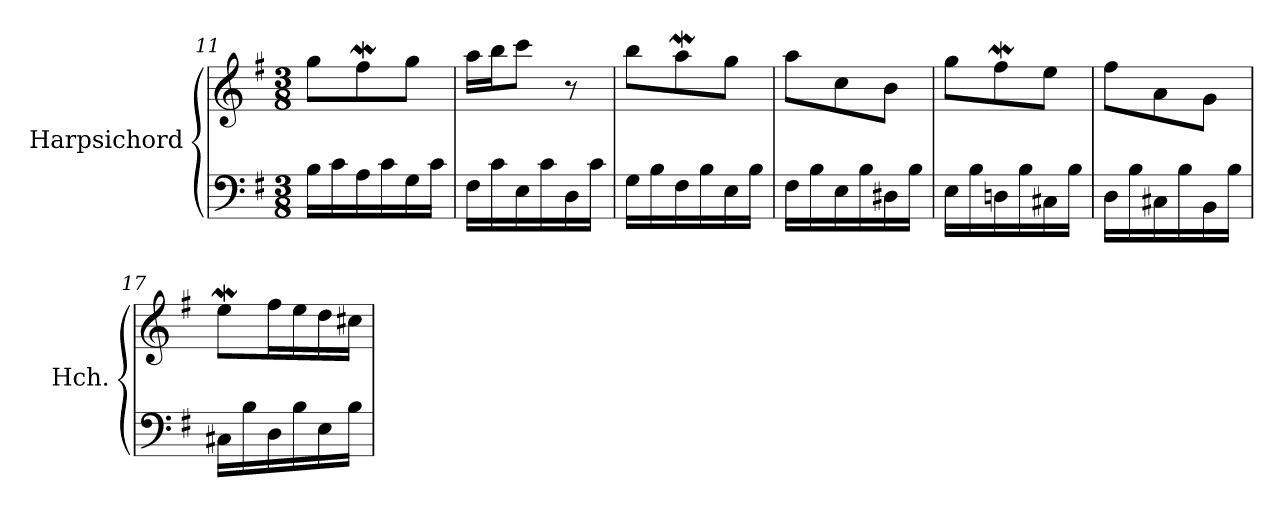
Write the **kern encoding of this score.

**kern	**kern
*part1	*part1
*staff2	*staff1
*I"Harpsichord	*
*I'Hch.	*
*clefF4	*clefG2
*k[f#]	*k[f#]
*M3/8	*M3/8
=11	=11
16B\LL	8gg\L
16c\	.
16A\	8ff#W\
16c\	.
16G\	8gg\J
16c\JJ	.
=12	=12
16F#\LL	16aa\LL
16c\	16bb\J
16E\	8ccc\J
16c\	.
16D\	8r
16c\JJ	.
=13	=13
16G\LL	8bb\L
16B\	.
16F#\	8aaW\
16B\	.
16E\	8gg\J
16B\JJ	.
=14	=14
16F#\LL	8aa\L
16B\	.
16E\	8cc\
16B\	.
16D#X\	8b\J
16B\JJ	.
=15	=15
16E\LL	8gg\L
16B\	.
16Dn\	8ff#W\
16B\	.
16C#X\	8ee\J
16B\JJ	.
=16	=16
16D\LL	8ff#\L
16B\	.
16C#X\	8a\
16B\	.
16BB\	8g\J
16B\JJ	.
=17	=17
16C#X\LL	8eeW\L
16B\	.
16D\	16ff#\L
16B\	16ee\
16E\	16dd\
16B\JJ	16cc#X\JJ
=	=
*-	*-
